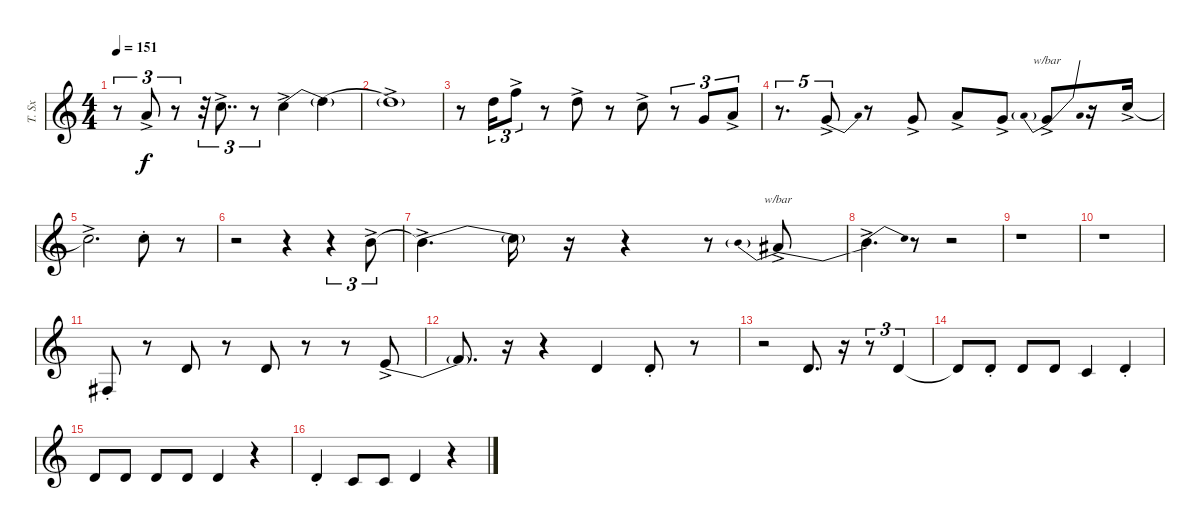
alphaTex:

\bracketExtendMode groupsimilarinstruments
\track ("Tenor Sax" "T. Sx") {instrument acousticgrandpiano}
\staff {score}
\tuning (E4 B3 G3 D3 A2 E2)
\ts (4 4)
\tempo 151
\clef g2
\ks aminor
r.8{tu (3 2) dy f} 5.1{ac}.8{tu (3 2)} r.8{tu (3 2)} r.32{tu (3 2)} 8.1{ac}.8{dd tu (3 2)} r.8{tu (3 2)} 8.1{be (bend 17.4 0 40.199999999999996 4) ac}.4 8.1{be (hold 0 4 60 4) t}.4 |
8.1{ac t}.1 |
r.8 10.1.16{tu (3 2)} 13.1{ac}.8{tu (3 2)} r.8 10.1{ac}.8 r.8 8.1{ac}.8 r.8{tu (3 2)} 3.1.8{tu (3 2)} 5.1{ac}.8{tu (3 2)} |
r.8{d tu (5 4)} 3.1{be (bend 10.2 0 32.4 4) ac}.8{tu (5 4)} r.8 3.1{ac}.8 5.1{ac}.8 3.1{ac}.8 5.1{ac}.8{tbe (predivedive default 0 -4 25.8 0)} r.16 8.1{ac}.16 |
8.1{ac t}.2{d} 8.1{st}.8 r.8 |
r.2 r.4 r.4{tu (3 2)} 7.1{ac}.8{tu (3 2)} |
7.1{be (bend 0 0 30 2) ac t}.4{d} 7.1{t}.16 r.16 r.4 r.8 7.1{ac}.8{tbe (predivedive default 0 -2 19.8 0)} |
7.1{be (bend 40.199999999999996 0 49.8 2) ac t}.4{d} r.8 r.2 |
r.1 |
r.1 |
4.4{st acc #}.8 r.8 3.2.8 r.8 3.2.8 r.8 r.8 5.2{be (bend 24.599999999999998 0 49.8 2) ac}.8 |
5.2{t}.8{d} r.16 r.4 3.2.4 3.2{st}.8 r.8 |
r.2 3.2.8{d} r.16 r.8{tu (3 2)} 3.2.4{tu (3 2)} |
3.2{t}.8 3.2{st}.8 3.2.8 3.2.8 1.2.4 3.2{st}.4 |
3.2.8 3.2.8 3.2.8 3.2.8 3.2.4 r.4 |
3.2{st}.4 1.2.8 1.2.8 3.2.4 r.4
